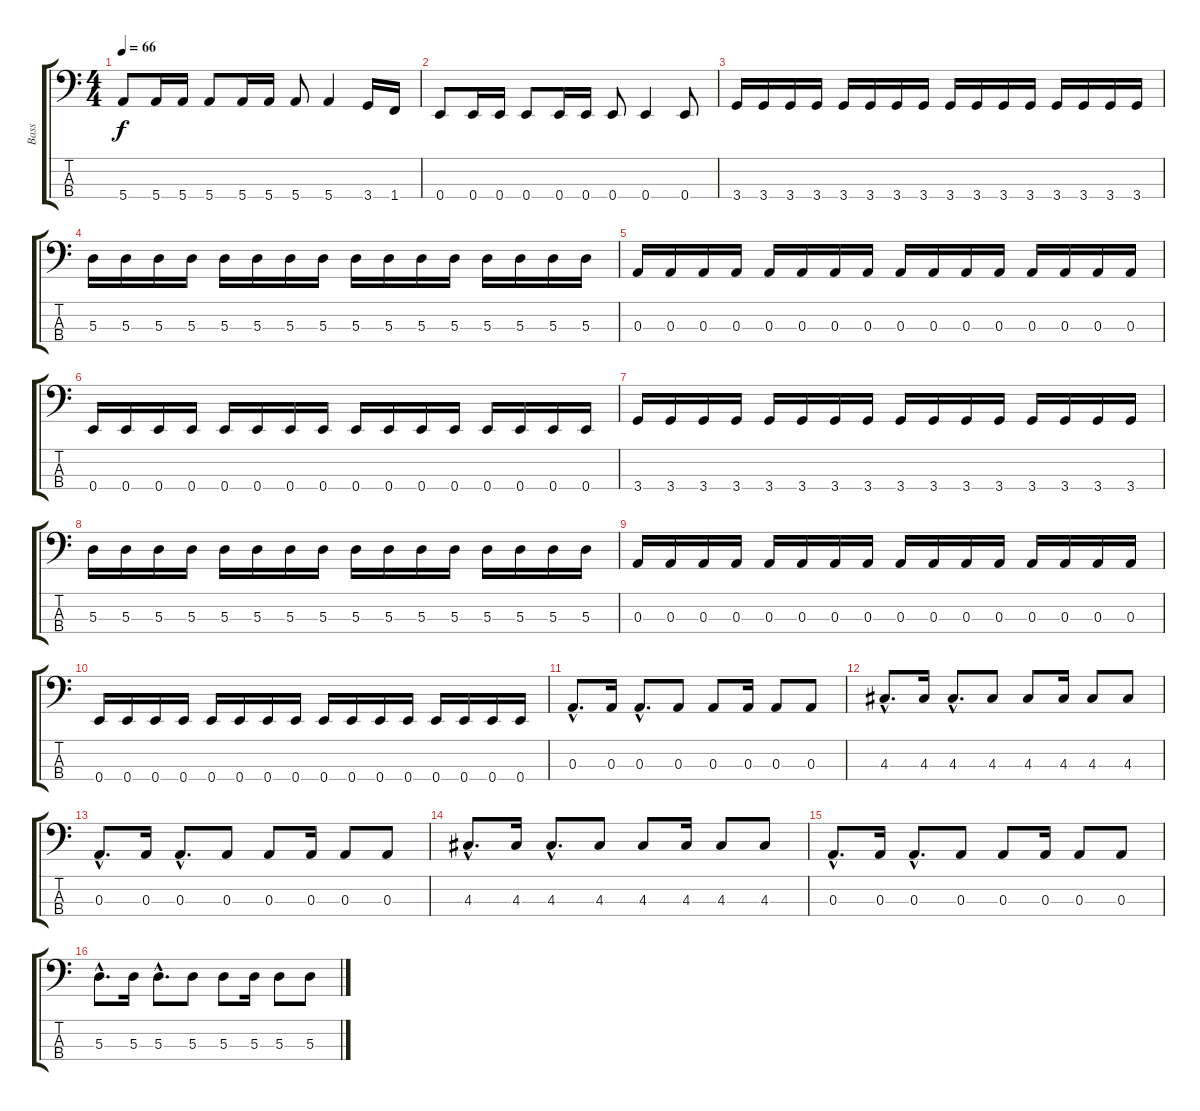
\track ("Bass" "Bass") {instrument slapbass1}
\staff {score tabs}
\tuning (G2 D2 A1 E1) {hide}
\ts (4 4)
\tempo 66
\clef f4
\ks c
5.4.8{dy f} 5.4.16 5.4.16 5.4.8 5.4.16 5.4.16 5.4.8 5.4.4 3.4.16 1.4.16 |
0.4.8 0.4.16 0.4.16 0.4.8 0.4.16 0.4.16 0.4.8 0.4.4 0.4.8 |
3.4.16 3.4.16 3.4.16 3.4.16 3.4.16 3.4.16 3.4.16 3.4.16 3.4.16 3.4.16 3.4.16 3.4.16 3.4.16 3.4.16 3.4.16 3.4.16 |
5.3.16 5.3.16 5.3.16 5.3.16 5.3.16 5.3.16 5.3.16 5.3.16 5.3.16 5.3.16 5.3.16 5.3.16 5.3.16 5.3.16 5.3.16 5.3.16 |
0.3.16 0.3.16 0.3.16 0.3.16 0.3.16 0.3.16 0.3.16 0.3.16 0.3.16 0.3.16 0.3.16 0.3.16 0.3.16 0.3.16 0.3.16 0.3.16 |
0.4.16 0.4.16 0.4.16 0.4.16 0.4.16 0.4.16 0.4.16 0.4.16 0.4.16 0.4.16 0.4.16 0.4.16 0.4.16 0.4.16 0.4.16 0.4.16 |
3.4.16 3.4.16 3.4.16 3.4.16 3.4.16 3.4.16 3.4.16 3.4.16 3.4.16 3.4.16 3.4.16 3.4.16 3.4.16 3.4.16 3.4.16 3.4.16 |
5.3.16 5.3.16 5.3.16 5.3.16 5.3.16 5.3.16 5.3.16 5.3.16 5.3.16 5.3.16 5.3.16 5.3.16 5.3.16 5.3.16 5.3.16 5.3.16 |
0.3.16 0.3.16 0.3.16 0.3.16 0.3.16 0.3.16 0.3.16 0.3.16 0.3.16 0.3.16 0.3.16 0.3.16 0.3.16 0.3.16 0.3.16 0.3.16 |
0.4.16 0.4.16 0.4.16 0.4.16 0.4.16 0.4.16 0.4.16 0.4.16 0.4.16 0.4.16 0.4.16 0.4.16 0.4.16 0.4.16 0.4.16 0.4.16 |
0.3{hac}.8{d} 0.3.16 0.3{hac}.8{d} 0.3.8 0.3.8 0.3.16 0.3.8 0.3.8 |
4.3{hac}.8{d} 4.3.16 4.3{hac}.8{d} 4.3.8 4.3.8 4.3.16 4.3.8 4.3.8 |
0.3{hac}.8{d} 0.3.16 0.3{hac}.8{d} 0.3.8 0.3.8 0.3.16 0.3.8 0.3.8 |
4.3{hac}.8{d} 4.3.16 4.3{hac}.8{d} 4.3.8 4.3.8 4.3.16 4.3.8 4.3.8 |
0.3{hac}.8{d} 0.3.16 0.3{hac}.8{d} 0.3.8 0.3.8 0.3.16 0.3.8 0.3.8 |
5.3{hac}.8{d} 5.3.16 5.3{hac}.8{d} 5.3.8 5.3.8 5.3.16 5.3.8 5.3.8
